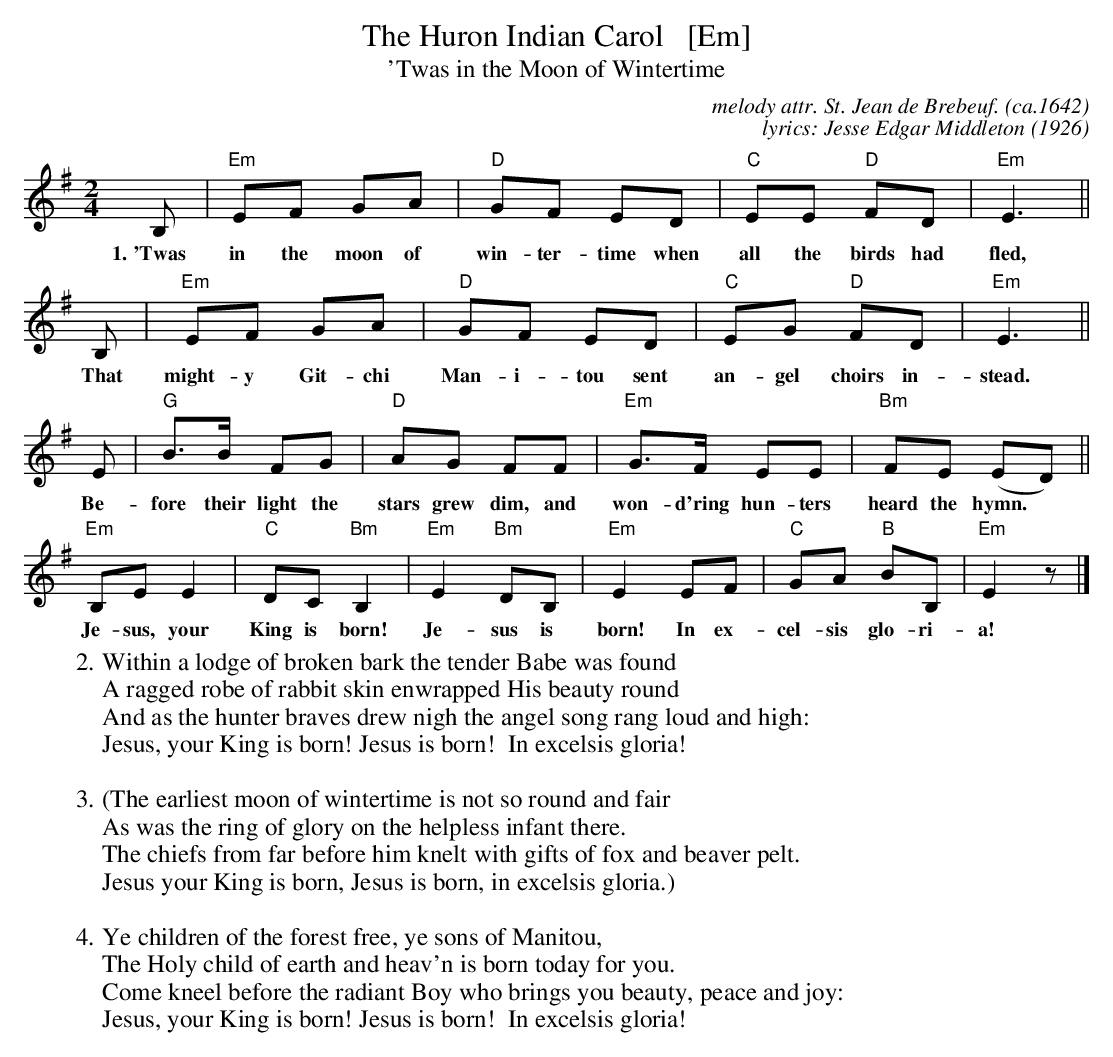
X:1
T: The Huron Indian Carol   [Em]
T: 'Twas in the Moon of Wintertime
C: melody attr. St. Jean de Brebeuf. (ca.1642)
C: lyrics: Jesse Edgar Middleton (1926)
M: 2/4
L: 1/16
K: Em
B,2 | "Em"E2F2 G2A2 | "D"G2F2 E2D2 | "C"E2E2 "D"F2D2 | "Em"E6 ||
w:1.~'Twas in the moon of win-ter-time when all the birds had fled,
B,2 | "Em"E2F2 G2A2 | "D"G2F2 E2D2 | "C"E2G2 "D"F2D2 | "Em"E6 ||
w: That might-y Git-chi Man-i-tou sent an-gel choirs in-stead.
E2 | "G"B3B F2G2 | "D"A2G2 F2F2 | "Em"G3F E2E2 | "Bm"F2E2 (E2D2) ||
w: Be-fore their light the stars grew dim, and won-d'ring hun-ters heard the hymn.
"Em"B,2E2 E4 | "C"D2C2 "Bm"B,4 | "Em"E4 "Bm"D2B,2 | "Em"E4 E2F2 | "C"G2A2 "B"B2B,2 | "Em"E4 z2 |]
w: Je-sus, your King is born! Je-sus is born! In ex-cel-sis glo-ri-a!
W:2.Within a lodge of broken bark the tender Babe was found
W: A ragged robe of rabbit skin enwrapped His beauty round
W: And as the hunter braves drew nigh the angel song rang loud and high:
W: Jesus, your King is born! Jesus is born!  In excelsis gloria!
W:
W:3.(The earliest moon of wintertime is not so round and fair
W: As was the ring of glory on the helpless infant there.
W: The chiefs from far before him knelt with gifts of fox and beaver pelt.
W: Jesus your King is born, Jesus is born, in excelsis gloria.)
W:
W:4.Ye children of the forest free, ye sons of Manitou,
W: The Holy child of earth and heav'n is born today for you.
W: Come kneel before the radiant Boy who brings you beauty, peace and joy:
W: Jesus, your King is born! Jesus is born!  In excelsis gloria!
